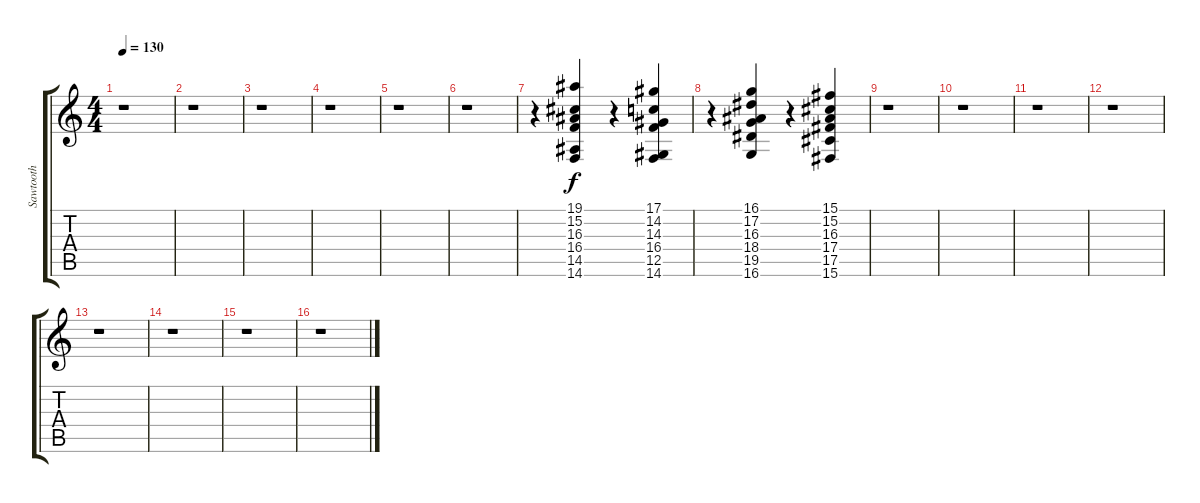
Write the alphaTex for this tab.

\track ("Sawtooth" "Sawtooth") {instrument lead2sawtooth}
\staff {score tabs}
\tuning (Eb4 Bb3 Gb3 Db3 Ab2 Eb2) {hide}
\ts (4 4)
\tempo 130
\clef g2
\ks c
r.1{dy f} |
r.1 |
r.1 |
r.1 |
r.1 |
r.1 |
r.4 (19.1 15.2 16.3 16.4 14.5 14.6).4 r.4 (17.1 14.2 14.3 16.4 12.5 14.6).4 |
r.4 (16.1 17.2 16.3 18.4 19.5 16.6).4 r.4 (15.1 15.2 16.3 17.4 17.5 15.6).4 |
r.1 |
r.1 |
r.1 |
r.1 |
r.1 |
r.1 |
r.1 |
r.1
